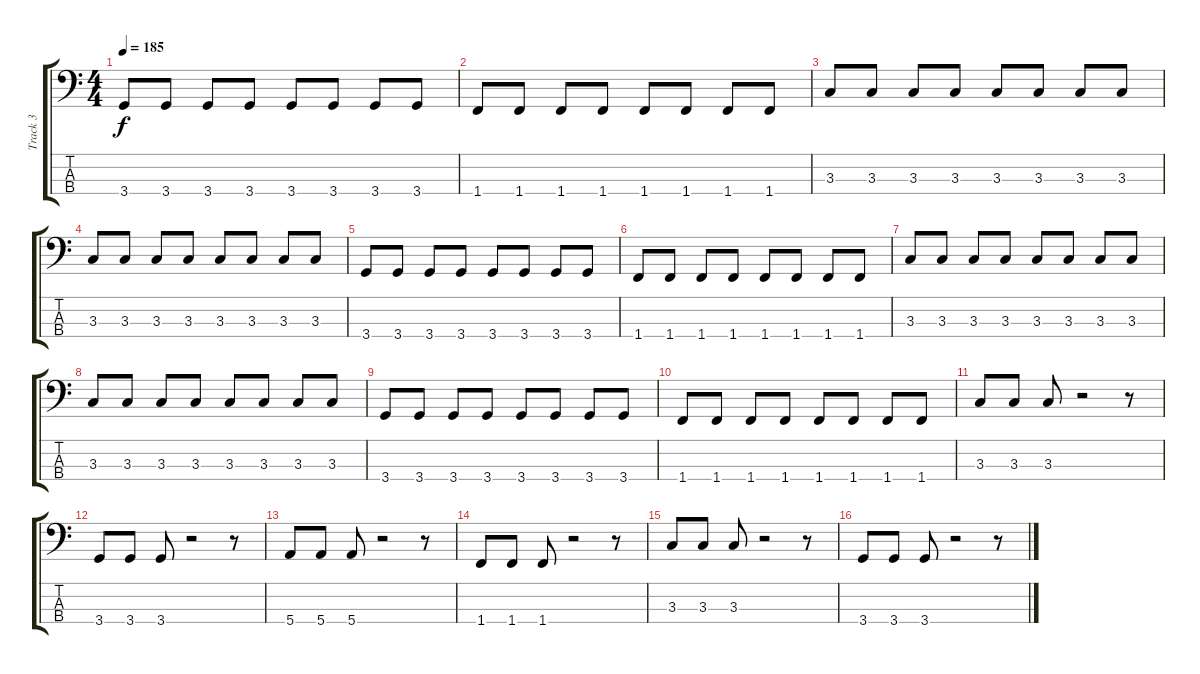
\track ("Track 3" "Track 3") {instrument electricbasspick}
\staff {score tabs}
\tuning (G2 D2 A1 E1) {hide}
\ts (4 4)
\tempo 185
\clef f4
\ks c
3.4.8{dy f} 3.4.8 3.4.8 3.4.8 3.4.8 3.4.8 3.4.8 3.4.8 |
1.4.8 1.4.8 1.4.8 1.4.8 1.4.8 1.4.8 1.4.8 1.4.8 |
3.3.8 3.3.8 3.3.8 3.3.8 3.3.8 3.3.8 3.3.8 3.3.8 |
3.3.8 3.3.8 3.3.8 3.3.8 3.3.8 3.3.8 3.3.8 3.3.8 |
3.4.8 3.4.8 3.4.8 3.4.8 3.4.8 3.4.8 3.4.8 3.4.8 |
1.4.8 1.4.8 1.4.8 1.4.8 1.4.8 1.4.8 1.4.8 1.4.8 |
3.3.8 3.3.8 3.3.8 3.3.8 3.3.8 3.3.8 3.3.8 3.3.8 |
3.3.8 3.3.8 3.3.8 3.3.8 3.3.8 3.3.8 3.3.8 3.3.8 |
3.4.8 3.4.8 3.4.8 3.4.8 3.4.8 3.4.8 3.4.8 3.4.8 |
1.4.8 1.4.8 1.4.8 1.4.8 1.4.8 1.4.8 1.4.8 1.4.8 |
3.3.8 3.3.8 3.3.8 r.2 r.8 |
3.4.8 3.4.8 3.4.8 r.2 r.8 |
5.4.8 5.4.8 5.4.8 r.2 r.8 |
1.4.8 1.4.8 1.4.8 r.2 r.8 |
3.3.8 3.3.8 3.3.8 r.2 r.8 |
3.4.8 3.4.8 3.4.8 r.2 r.8
